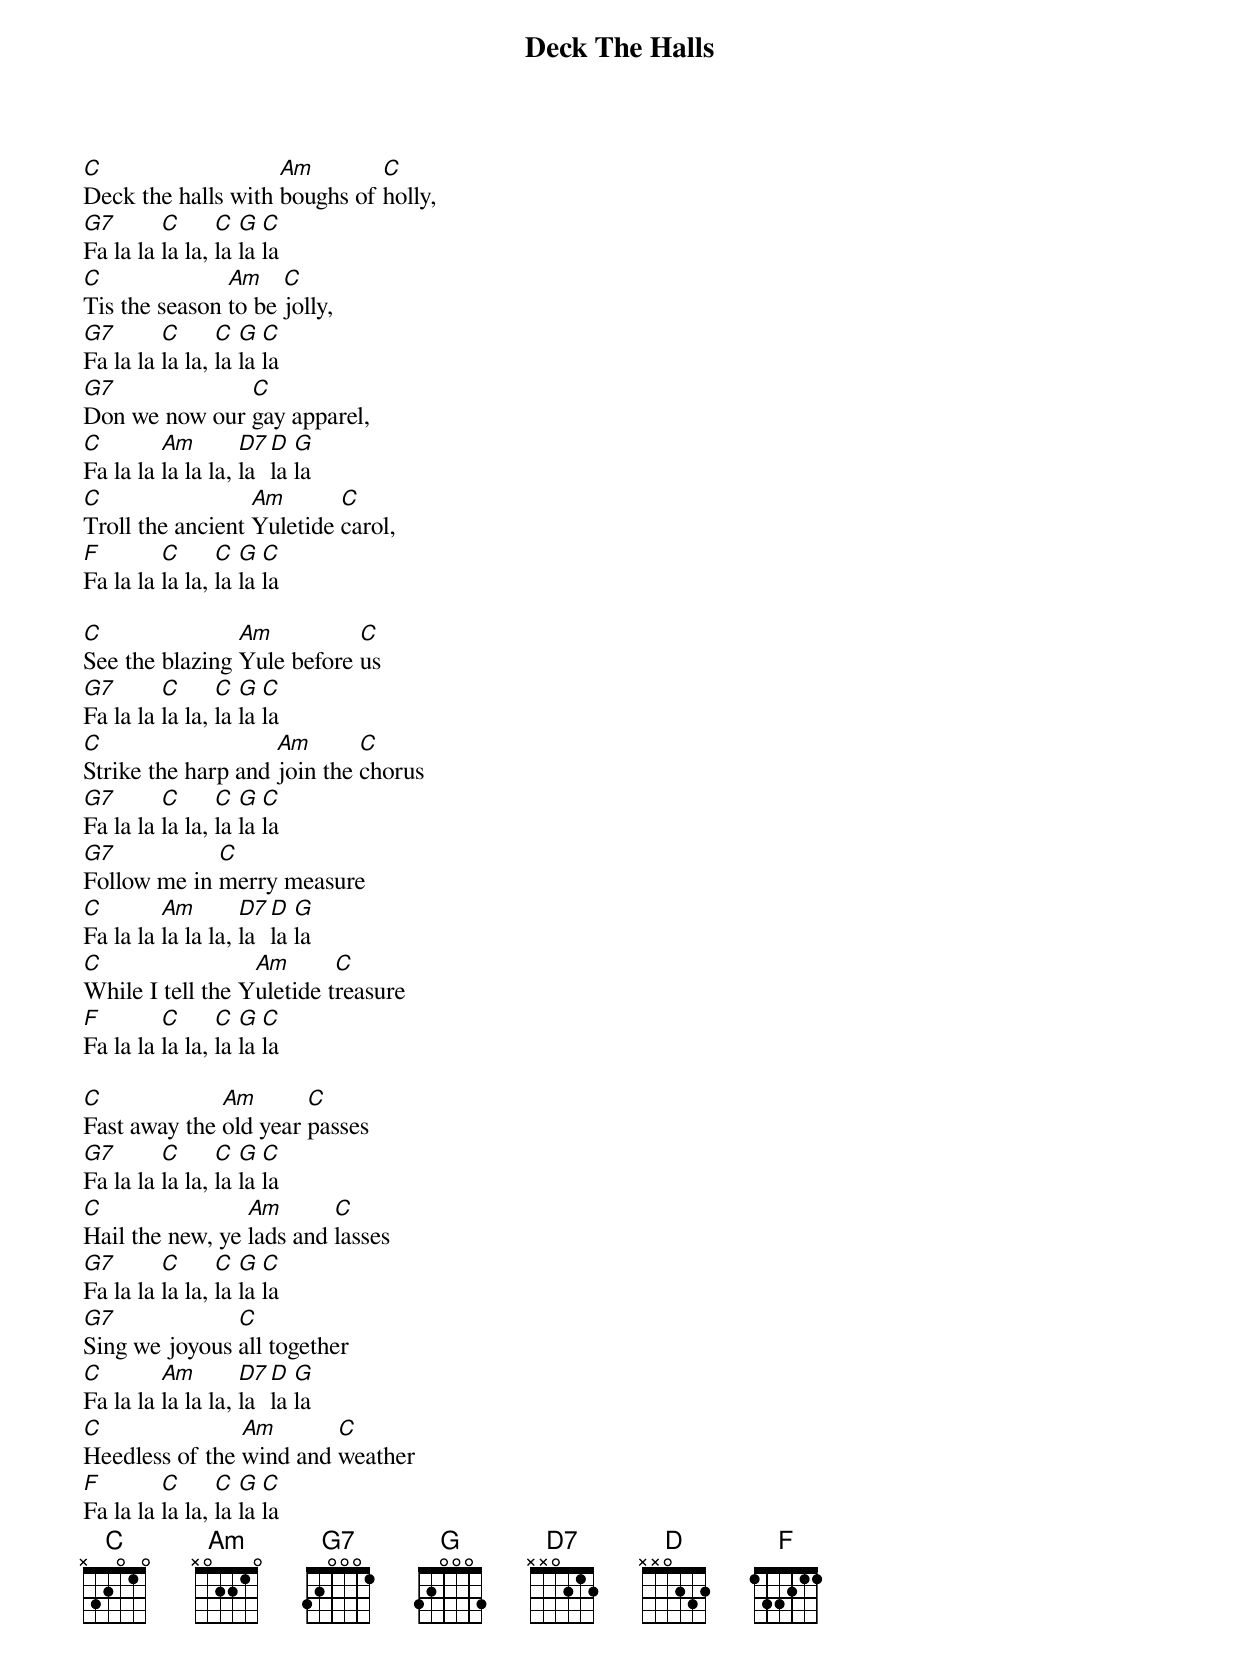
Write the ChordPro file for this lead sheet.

{t:Deck The Halls}
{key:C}

[C]Deck the halls with [Am]boughs of [C]holly,
[G7]Fa la la [C]la la, [C]la [G]la [C]la
[C]Tis the season [Am]to be [C]jolly,
[G7]Fa la la [C]la la, [C]la [G]la [C]la
[G7]Don we now our [C]gay apparel,
[C]Fa la la [Am]la la la, [D7]la [D]la [G]la
[C]Troll the ancient [Am]Yuletide [C]carol,
[F]Fa la la [C]la la, [C]la [G]la [C]la

[C]See the blazing [Am]Yule before [C]us
[G7]Fa la la [C]la la, [C]la [G]la [C]la
[C]Strike the harp and [Am]join the [C]chorus
[G7]Fa la la [C]la la, [C]la [G]la [C]la
[G7]Follow me in [C]merry measure
[C]Fa la la [Am]la la la, [D7]la [D]la [G]la
[C]While I tell the Y[Am]uletide t[C]reasure
[F]Fa la la [C]la la, [C]la [G]la [C]la

[C]Fast away the [Am]old year [C]passes
[G7]Fa la la [C]la la, [C]la [G]la [C]la
[C]Hail the new, ye [Am]lads and [C]lasses
[G7]Fa la la [C]la la, [C]la [G]la [C]la
[G7]Sing we joyous [C]all together
[C]Fa la la [Am]la la la, [D7]la [D]la [G]la
[C]Heedless of the [Am]wind and [C]weather
[F]Fa la la [C]la la, [C]la [G]la [C]la
